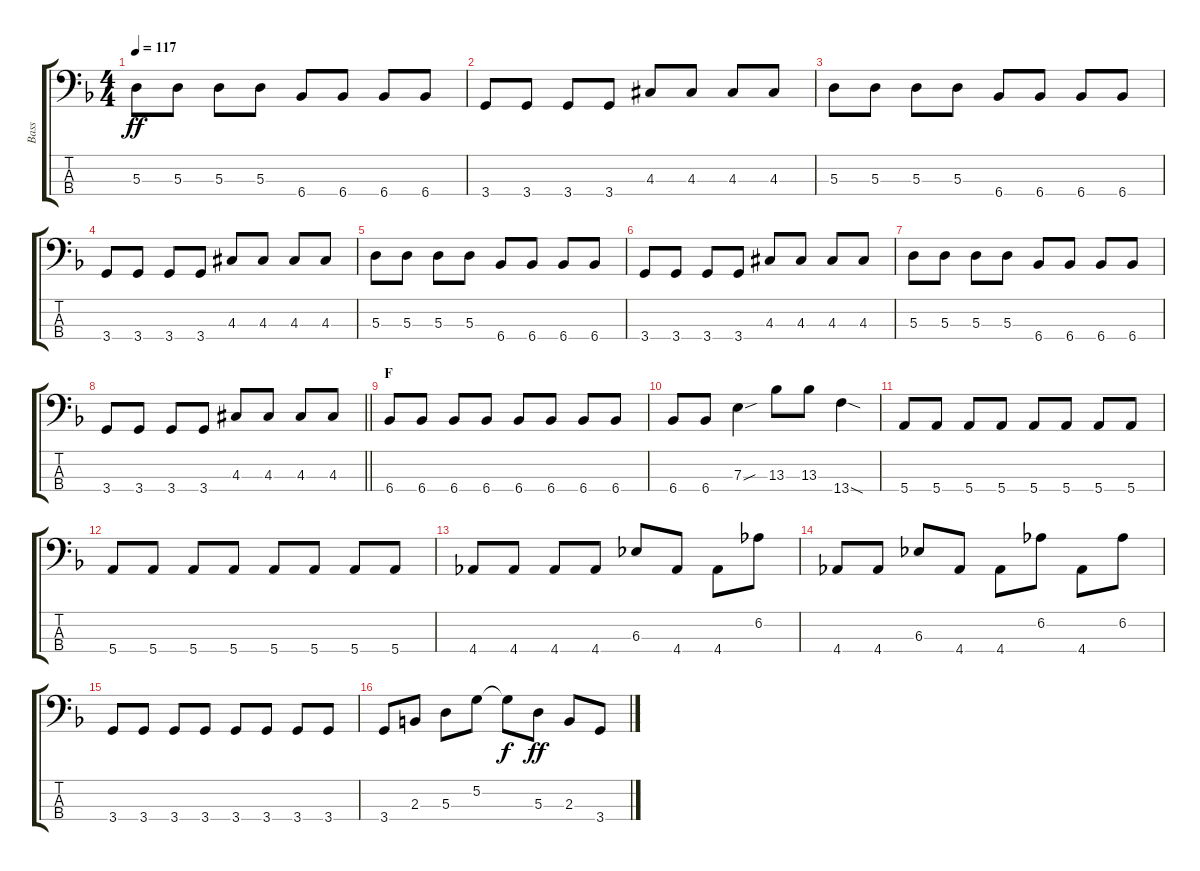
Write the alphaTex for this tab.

\track ("Bass" "Bass") {instrument electricbasspick}
\staff {score tabs}
\tuning (G2 D2 A1 E1) {hide}
\ts (4 4)
\tempo 117
\clef f4
\ks f
5.3.8{dy ff} 5.3.8 5.3.8 5.3.8 6.4.8 6.4.8 6.4.8 6.4.8 |
3.4.8 3.4.8 3.4.8 3.4.8 4.3{acc #}.8 4.3{acc #}.8 4.3{acc #}.8 4.3{acc #}.8 |
5.3.8 5.3.8 5.3.8 5.3.8 6.4.8 6.4.8 6.4.8 6.4.8 |
3.4.8 3.4.8 3.4.8 3.4.8 4.3{acc #}.8 4.3{acc #}.8 4.3{acc #}.8 4.3{acc #}.8 |
5.3.8 5.3.8 5.3.8 5.3.8 6.4.8 6.4.8 6.4.8 6.4.8 |
3.4.8 3.4.8 3.4.8 3.4.8 4.3{acc #}.8 4.3{acc #}.8 4.3{acc #}.8 4.3{acc #}.8 |
5.3.8 5.3.8 5.3.8 5.3.8 6.4.8 6.4.8 6.4.8 6.4.8 |
\barLineRight lightlight
3.4.8 3.4.8 3.4.8 3.4.8 4.3{acc #}.8 4.3{acc #}.8 4.3{acc #}.8 4.3{acc #}.8 |
\section ("" "F")
6.4.8 6.4.8 6.4.8 6.4.8 6.4.8 6.4.8 6.4.8 6.4.8 |
6.4.8 6.4.8 7.3{sou}.4 13.3.8 13.3.8 13.4{sod}.4 |
5.4.8 5.4.8 5.4.8 5.4.8 5.4.8 5.4.8 5.4.8 5.4.8 |
5.4.8 5.4.8 5.4.8 5.4.8 5.4.8 5.4.8 5.4.8 5.4.8 |
4.4.8 4.4.8 4.4.8 4.4.8 6.3.8 4.4.8 4.4.8 6.2.8 |
4.4.8 4.4.8 6.3.8 4.4.8 4.4.8 6.2.8 4.4.8 6.2.8 |
3.4.8 3.4.8 3.4.8 3.4.8 3.4.8 3.4.8 3.4.8 3.4.8 |
3.4.8 2.3.8 5.3.8 5.2.8 5.2{t}.8{dy f} 5.3.8{dy ff} 2.3.8 3.4.8
